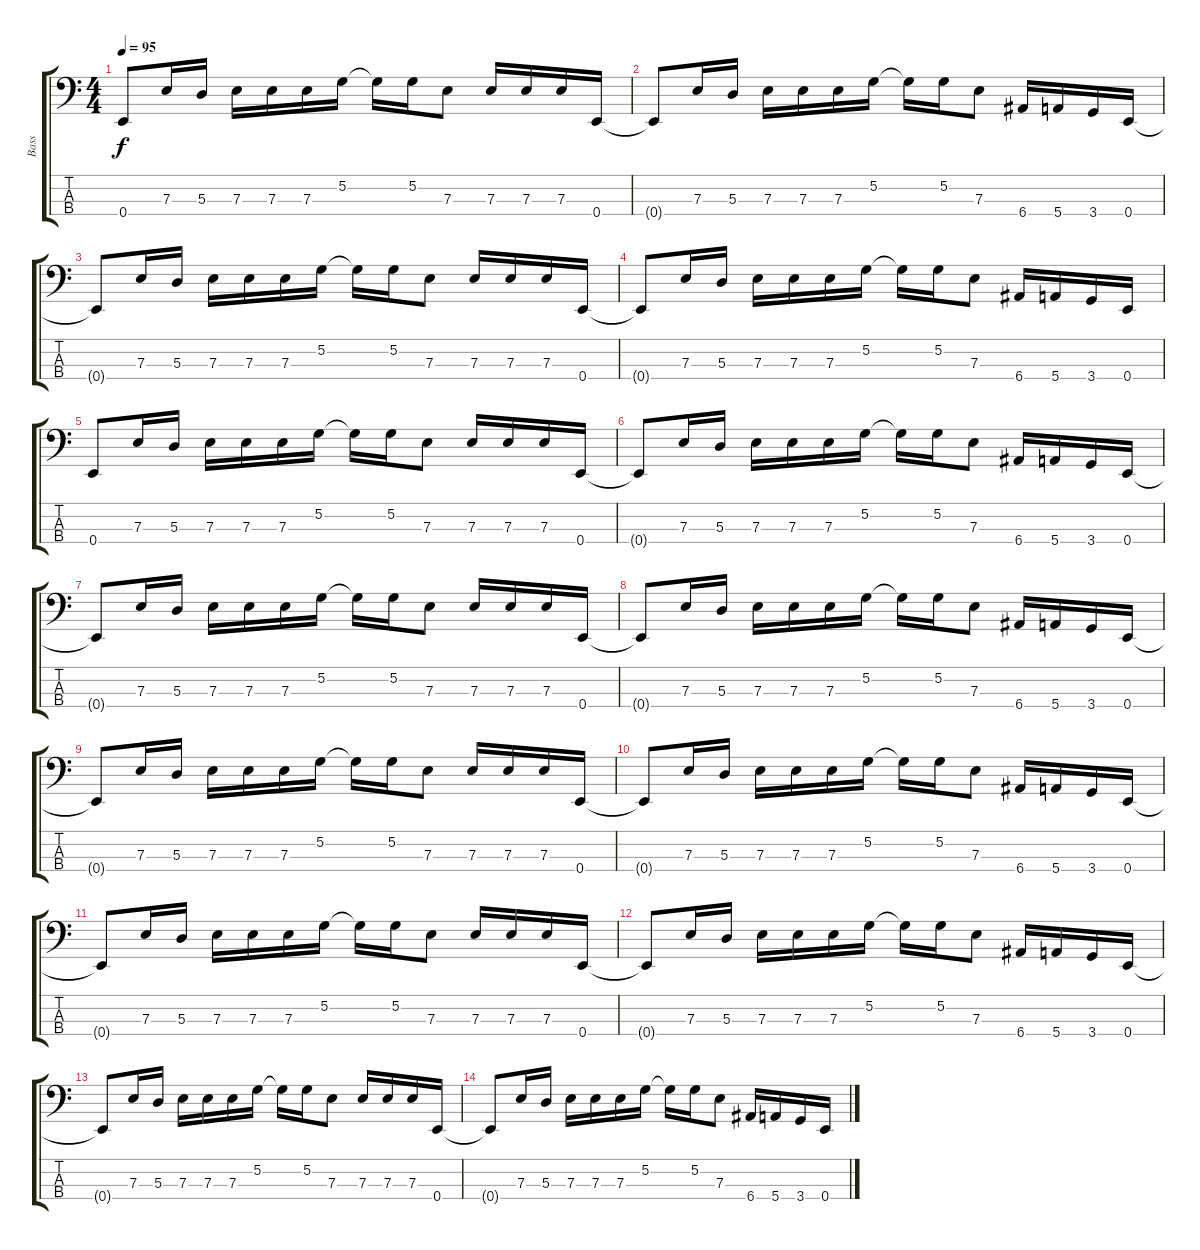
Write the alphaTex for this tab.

\track ("Bass" "Bass") {instrument electricbassfinger}
\staff {score tabs}
\tuning (G2 D2 A1 E1) {hide}
\ts (4 4)
\tempo 95
\clef f4
\ks c
0.4{t}.8{dy f} 7.3.16 5.3.16 7.3.16 7.3.16 7.3.16 5.2.16 5.2{t}.16 5.2.16 7.3.8 7.3.16 7.3.16 7.3.16 0.4.16 |
0.4{t}.8 7.3.16 5.3.16 7.3.16 7.3.16 7.3.16 5.2.16 5.2{t}.16 5.2.16 7.3.8 6.4.16 5.4.16 3.4.16 0.4.16 |
0.4{t}.8 7.3.16 5.3.16 7.3.16 7.3.16 7.3.16 5.2.16 5.2{t}.16 5.2.16 7.3.8 7.3.16 7.3.16 7.3.16 0.4.16 |
0.4{t}.8 7.3.16 5.3.16 7.3.16 7.3.16 7.3.16 5.2.16 5.2{t}.16 5.2.16 7.3.8 6.4.16 5.4.16 3.4.16 0.4.16 |
0.4.8 7.3.16 5.3.16 7.3.16 7.3.16 7.3.16 5.2.16 5.2{t}.16 5.2.16 7.3.8 7.3.16 7.3.16 7.3.16 0.4.16 |
0.4{t}.8 7.3.16 5.3.16 7.3.16 7.3.16 7.3.16 5.2.16 5.2{t}.16 5.2.16 7.3.8 6.4.16 5.4.16 3.4.16 0.4.16 |
0.4{t}.8 7.3.16 5.3.16 7.3.16 7.3.16 7.3.16 5.2.16 5.2{t}.16 5.2.16 7.3.8 7.3.16 7.3.16 7.3.16 0.4.16 |
0.4{t}.8 7.3.16 5.3.16 7.3.16 7.3.16 7.3.16 5.2.16 5.2{t}.16 5.2.16 7.3.8 6.4.16 5.4.16 3.4.16 0.4.16 |
0.4{t}.8 7.3.16 5.3.16 7.3.16 7.3.16 7.3.16 5.2.16 5.2{t}.16 5.2.16 7.3.8 7.3.16 7.3.16 7.3.16 0.4.16 |
0.4{t}.8 7.3.16 5.3.16 7.3.16 7.3.16 7.3.16 5.2.16 5.2{t}.16 5.2.16 7.3.8 6.4.16 5.4.16 3.4.16 0.4.16 |
0.4{t}.8 7.3.16 5.3.16 7.3.16 7.3.16 7.3.16 5.2.16 5.2{t}.16 5.2.16 7.3.8 7.3.16 7.3.16 7.3.16 0.4.16 |
0.4{t}.8 7.3.16 5.3.16 7.3.16 7.3.16 7.3.16 5.2.16 5.2{t}.16 5.2.16 7.3.8 6.4.16 5.4.16 3.4.16 0.4.16 |
0.4{t}.8 7.3.16 5.3.16 7.3.16 7.3.16 7.3.16 5.2.16 5.2{t}.16 5.2.16 7.3.8 7.3.16 7.3.16 7.3.16 0.4.16 |
0.4{t}.8 7.3.16 5.3.16 7.3.16 7.3.16 7.3.16 5.2.16 5.2{t}.16 5.2.16 7.3.8 6.4.16 5.4.16 3.4.16 0.4.16
